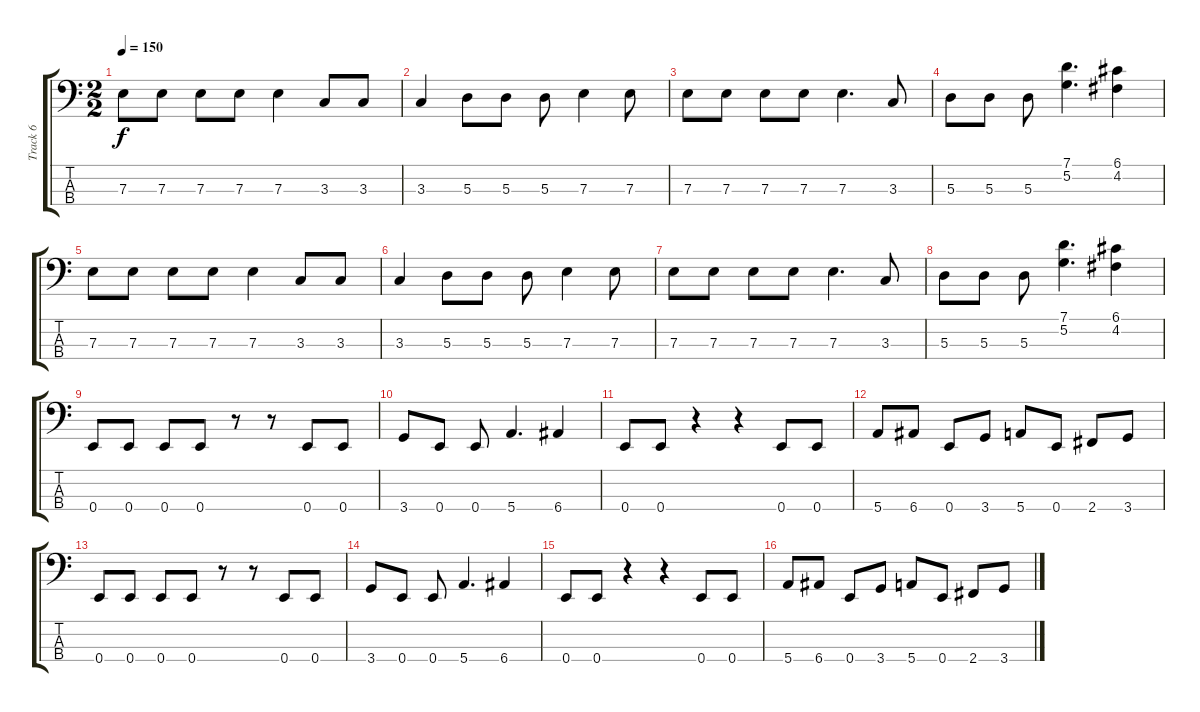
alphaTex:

\track ("Track 6" "Track 6") {instrument electricbassfinger}
\staff {score tabs}
\tuning (G2 D2 A1 E1) {hide}
\ts (2 2)
\tempo 150
\clef f4
\ks c
7.3.8{dy f} 7.3.8 7.3.8 7.3.8 7.3.4 3.3.8 3.3.8 |
3.3.4 5.3.8 5.3.8 5.3.8 7.3.4 7.3.8 |
7.3.8 7.3.8 7.3.8 7.3.8 7.3.4{d} 3.3.8 |
5.3.8 5.3.8 5.3.8 (7.1 5.2).4{d} (6.1 4.2).4 |
7.3.8 7.3.8 7.3.8 7.3.8 7.3.4 3.3.8 3.3.8 |
3.3.4 5.3.8 5.3.8 5.3.8 7.3.4 7.3.8 |
7.3.8 7.3.8 7.3.8 7.3.8 7.3.4{d} 3.3.8 |
5.3.8 5.3.8 5.3.8 (7.1 5.2).4{d} (6.1 4.2).4 |
0.4.8 0.4.8 0.4.8 0.4.8 r.8 r.8 0.4.8 0.4.8 |
3.4.8 0.4.8 0.4.8 5.4.4{d} 6.4.4 |
0.4.8 0.4.8 r.4 r.4 0.4.8 0.4.8 |
5.4.8 6.4.8 0.4.8 3.4.8 5.4.8 0.4.8 2.4.8 3.4.8 |
0.4.8 0.4.8 0.4.8 0.4.8 r.8 r.8 0.4.8 0.4.8 |
3.4.8 0.4.8 0.4.8 5.4.4{d} 6.4.4 |
0.4.8 0.4.8 r.4 r.4 0.4.8 0.4.8 |
5.4.8 6.4.8 0.4.8 3.4.8 5.4.8 0.4.8 2.4.8 3.4.8
